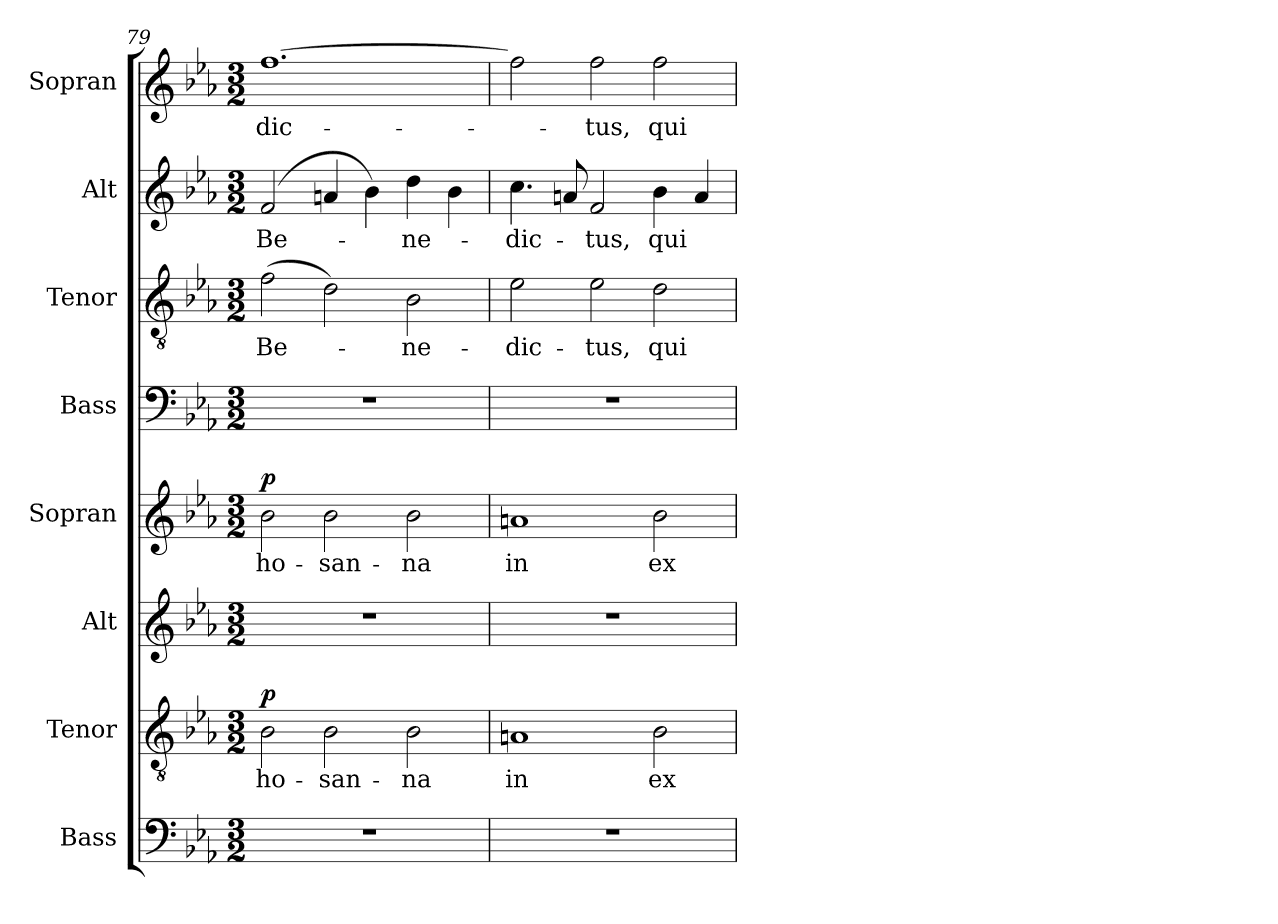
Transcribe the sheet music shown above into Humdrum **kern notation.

**kern	**kern	**text	**dynam	**kern	**kern	**text	**dynam	**kern	**kern	**text	**kern	**text	**kern	**text
*part8	*part7	*part7	*part7	*part6	*part5	*part5	*part5	*part4	*part3	*part3	*part2	*part2	*part1	*part1
*staff8	*staff7	*staff7	*staff7	*staff6	*staff5	*staff5	*staff5	*staff4	*staff3	*staff3	*staff2	*staff2	*staff1	*staff1
*I"Bass	*I"Tenor	*	*	*I"Alt	*I"Sopran	*	*	*I"Bass	*I"Tenor	*	*I"Alt	*	*I"Sopran	*
*I'B.	*I'T.	*	*	*I'A.	*I'S.	*	*	*I'B.	*I'T.	*	*I'A.	*	*I'S.	*
!!LO:LB:g=z
*clefF4	*clefGv2	*	*	*clefG2	*clefG2	*	*	*clefF4	*clefGv2	*	*clefG2	*	*clefG2	*
*k[b-e-a-]	*k[b-e-a-]	*	*	*k[b-e-a-]	*k[b-e-a-]	*	*	*k[b-e-a-]	*k[b-e-a-]	*	*k[b-e-a-]	*	*k[b-e-a-]	*
*E-:	*E-:	*	*	*E-:	*E-:	*	*	*E-:	*E-:	*	*E-:	*	*E-:	*
*M3/2	*M3/2	*	*	*M3/2	*M3/2	*	*	*M3/2	*M3/2	*	*M3/2	*	*M3/2	*
=79	=79	=79	=79	=79	=79	=79	=79	=79	=79	=79	=79	=79	=79	=79
!	!	!LO:LY:b	!LO:DY:a	!	!	!LO:LY:b	!LO:DY:a	!	!	!LO:LY:b	!	!LO:LY:b	!	!LO:LY:b
1.r	2B-\	ho-	p	1.r	2b-\	ho-	p	1.r	(>2f\	Be-	(2f/	Be-	[1.ff	-dic-
!	!	!LO:LY:b	!	!	!	!LO:LY:b	!	!	!	!	!	!	!	!
.	2B-\	-san-	.	.	2b-\	-san-	.	.	2d\)	.	4an/	.	.	.
.	.	.	.	.	.	.	.	.	.	.	4b-\)	.	.	.
!	!	!LO:LY:b	!	!	!	!LO:LY:b	!	!	!	!LO:LY:b	!	!LO:LY:b	!	!
.	2B-\	-na	.	.	2b-\	-na	.	.	2B-\	-ne-	4dd\	-ne-	.	.
.	.	.	.	.	.	.	.	.	.	.	4b-\	.	.	.
=80	=80	=80	=80	=80	=80	=80	=80	=80	=80	=80	=80	=80	=80	=80
!	!	!LO:LY:b	!	!	!	!LO:LY:b	!	!	!	!LO:LY:b	!	!LO:LY:b	!	!
1.r	1An	in	.	1.r	1an	in	.	1.r	2e-\	-dic-	4.cc\	-dic-	2ff\]	.
.	.	.	.	.	.	.	.	.	.	.	8an/	.	.	.
!	!	!	!	!	!	!	!	!	!	!LO:LY:b	!	!LO:LY:b	!	!LO:LY:b
.	.	.	.	.	.	.	.	.	2e-\	-tus,	2f/	-tus,	2ff\	-tus,
!	!	!LO:LY:b	!	!	!	!LO:LY:b	!	!	!	!LO:LY:b	!	!LO:LY:b	!	!LO:LY:b
.	2B-\	ex-	.	.	2b-\	ex-	.	.	2d\	qui	4b-\	qui	2ff\	qui
.	.	.	.	.	.	.	.	.	.	.	4a/	.	.	.
=	=	=	=	=	=	=	=	=	=	=	=	=	=	=
*-	*-	*-	*-	*-	*-	*-	*-	*-	*-	*-	*-	*-	*-	*-
